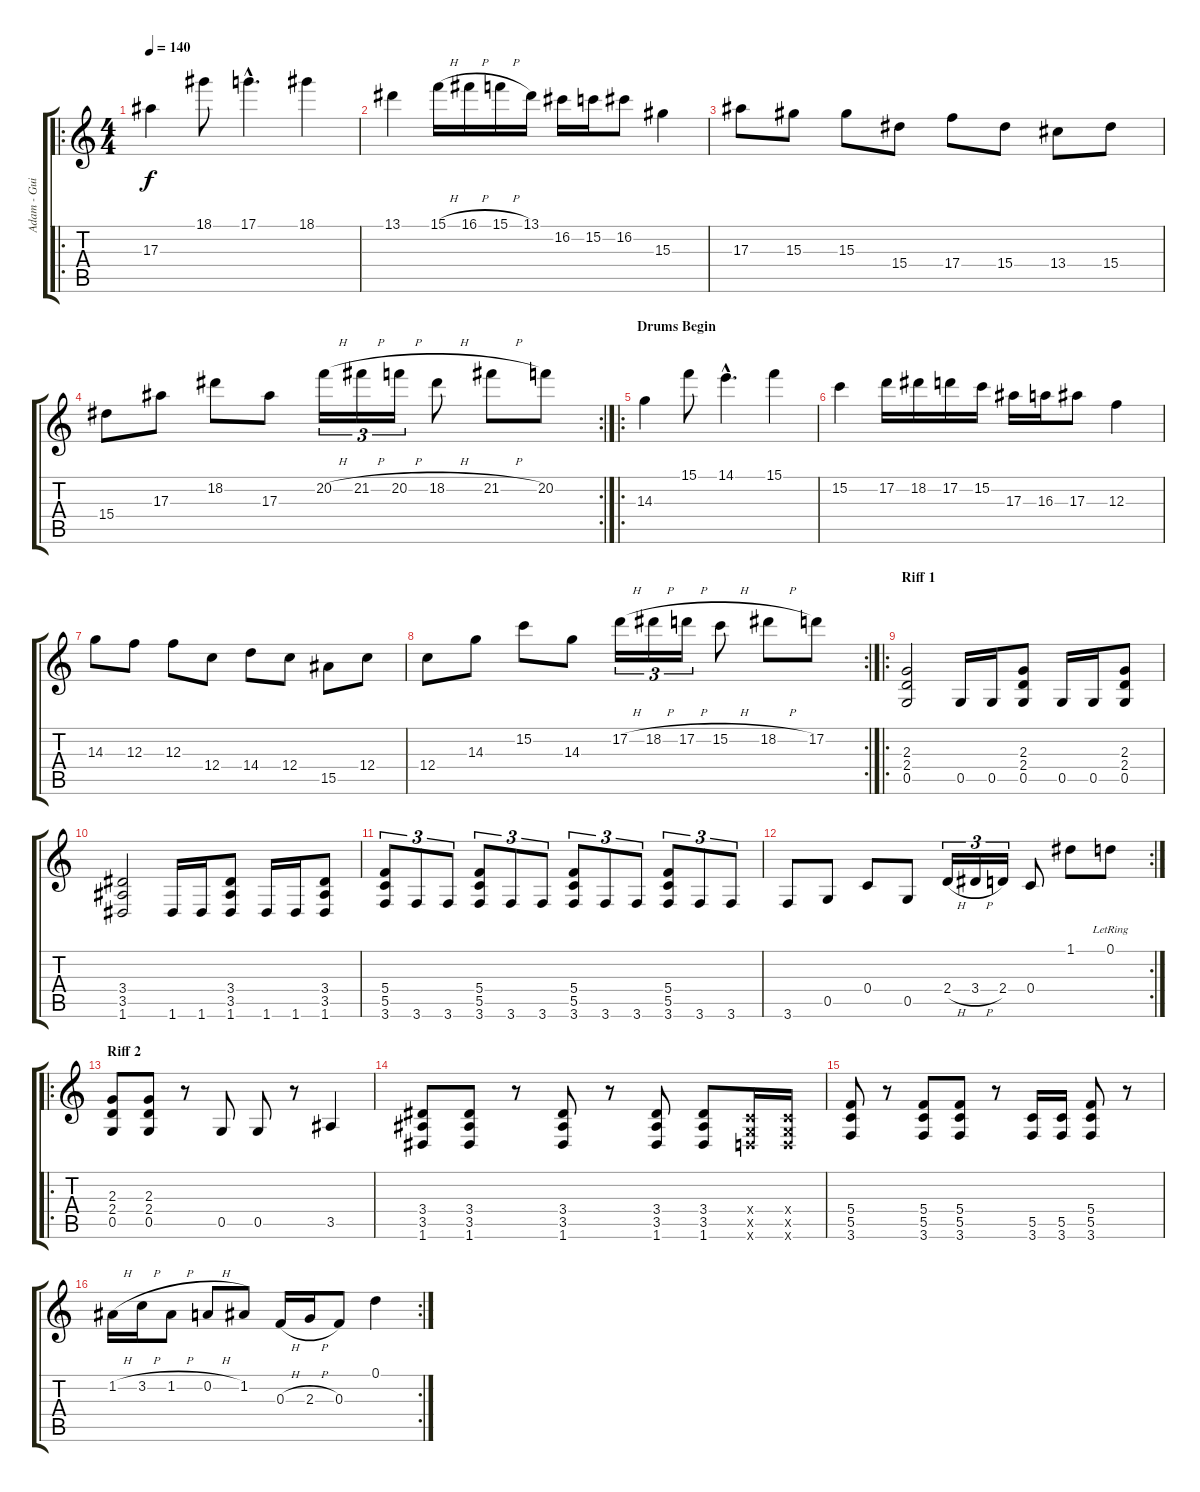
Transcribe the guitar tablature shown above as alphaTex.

\track ("Adam - Guitar" "Adam - Gui") {instrument distortionguitar}
\staff {score tabs}
\tuning (D4 A3 F3 C3 G2 D2) {hide}
\ro
\ts (4 4)
\tempo 140
\clef g2
\ks c
17.3.4{dy f} 18.1.8 17.1{hac}.4{d} 18.1.4 |
13.1.4 15.1{h}.16 16.1{h}.16 15.1{h}.16 13.1.16 16.2.16 15.2.16 16.2.8 15.3.4 |
17.3.8 15.3.8 15.3.8 15.4.8 17.4.8 15.4.8 13.4.8 15.4.8 |
\rc 2
15.4.8 17.3.8 18.2.8 17.3.8 20.2{h}.16{tu (3 2)} 21.2{h}.16{tu (3 2)} 20.2{h}.16{tu (3 2)} 18.2{h}.8 21.2{h}.8 20.2.8 |
\ro
\section ("" "Drums Begin")
14.3.4 15.1.8 14.1{hac}.4{d} 15.1.4 |
15.2.4 17.2.16 18.2.16 17.2.16 15.2.16 17.3.16 16.3.16 17.3.8 12.3.4 |
14.3.8 12.3.8 12.3.8 12.4.8 14.4.8 12.4.8 15.5.8 12.4.8 |
\rc 2
12.4.8 14.3.8 15.2.8 14.3.8 17.2{h}.16{tu (3 2)} 18.2{h}.16{tu (3 2)} 17.2{h}.16{tu (3 2)} 15.2{h}.8 18.2{h}.8 17.2.8 |
\ro
\section ("" "Riff 1")
(2.3 2.4 0.5).2{instrument distortionguitar} 0.5.16 0.5.16 (2.3 2.4 0.5).8 0.5.16 0.5.16 (2.3 2.4 0.5).8 |
(3.4 3.5 1.6).2 1.6.16 1.6.16 (3.4 3.5 1.6).8 1.6.16 1.6.16 (3.4 3.5 1.6).8 |
(5.4 5.5 3.6).8{tu (3 2)} 3.6.8{tu (3 2)} 3.6.8{tu (3 2)} (5.4 5.5 3.6).8{tu (3 2)} 3.6.8{tu (3 2)} 3.6.8{tu (3 2)} (5.4 5.5 3.6).8{tu (3 2)} 3.6.8{tu (3 2)} 3.6.8{tu (3 2)} (5.4 5.5 3.6).8{tu (3 2)} 3.6.8{tu (3 2)} 3.6.8{tu (3 2)} |
\rc 2
3.6.8 0.5.8 0.4.8 0.5.8 2.4{h}.16{tu (3 2)} 3.4{h}.16{tu (3 2)} 2.4.16{tu (3 2)} 0.4.8 1.1.8 0.1{lr}.8 |
\ro
\section ("" "Riff 2")
(2.3 2.4 0.5).8{instrument distortionguitar} (2.3 2.4 0.5).8 r.8 0.5.8 0.5.8 r.8 3.5.4 |
(3.4 3.5 1.6).8 (3.4 3.5 1.6).8 r.8 (3.4 3.5 1.6).8 r.8 (3.4 3.5 1.6).8 (3.4 3.5 1.6).8 (0.4{x} 0.5{x} 0.6{x}).16 (0.4{x} 0.5{x} 0.6{x}).16 |
(5.4 5.5 3.6).8 r.8 (5.4 5.5 3.6).8 (5.4 5.5 3.6).8 r.8 (5.5 3.6).16 (5.5 3.6).16 (5.4 5.5 3.6).8 r.8 |
\rc 2
1.2{h}.16 3.2{h}.16 1.2{h}.8 0.2{h}.8 1.2.8 0.3{h}.16 2.3{h}.16 0.3.8 0.1.4
